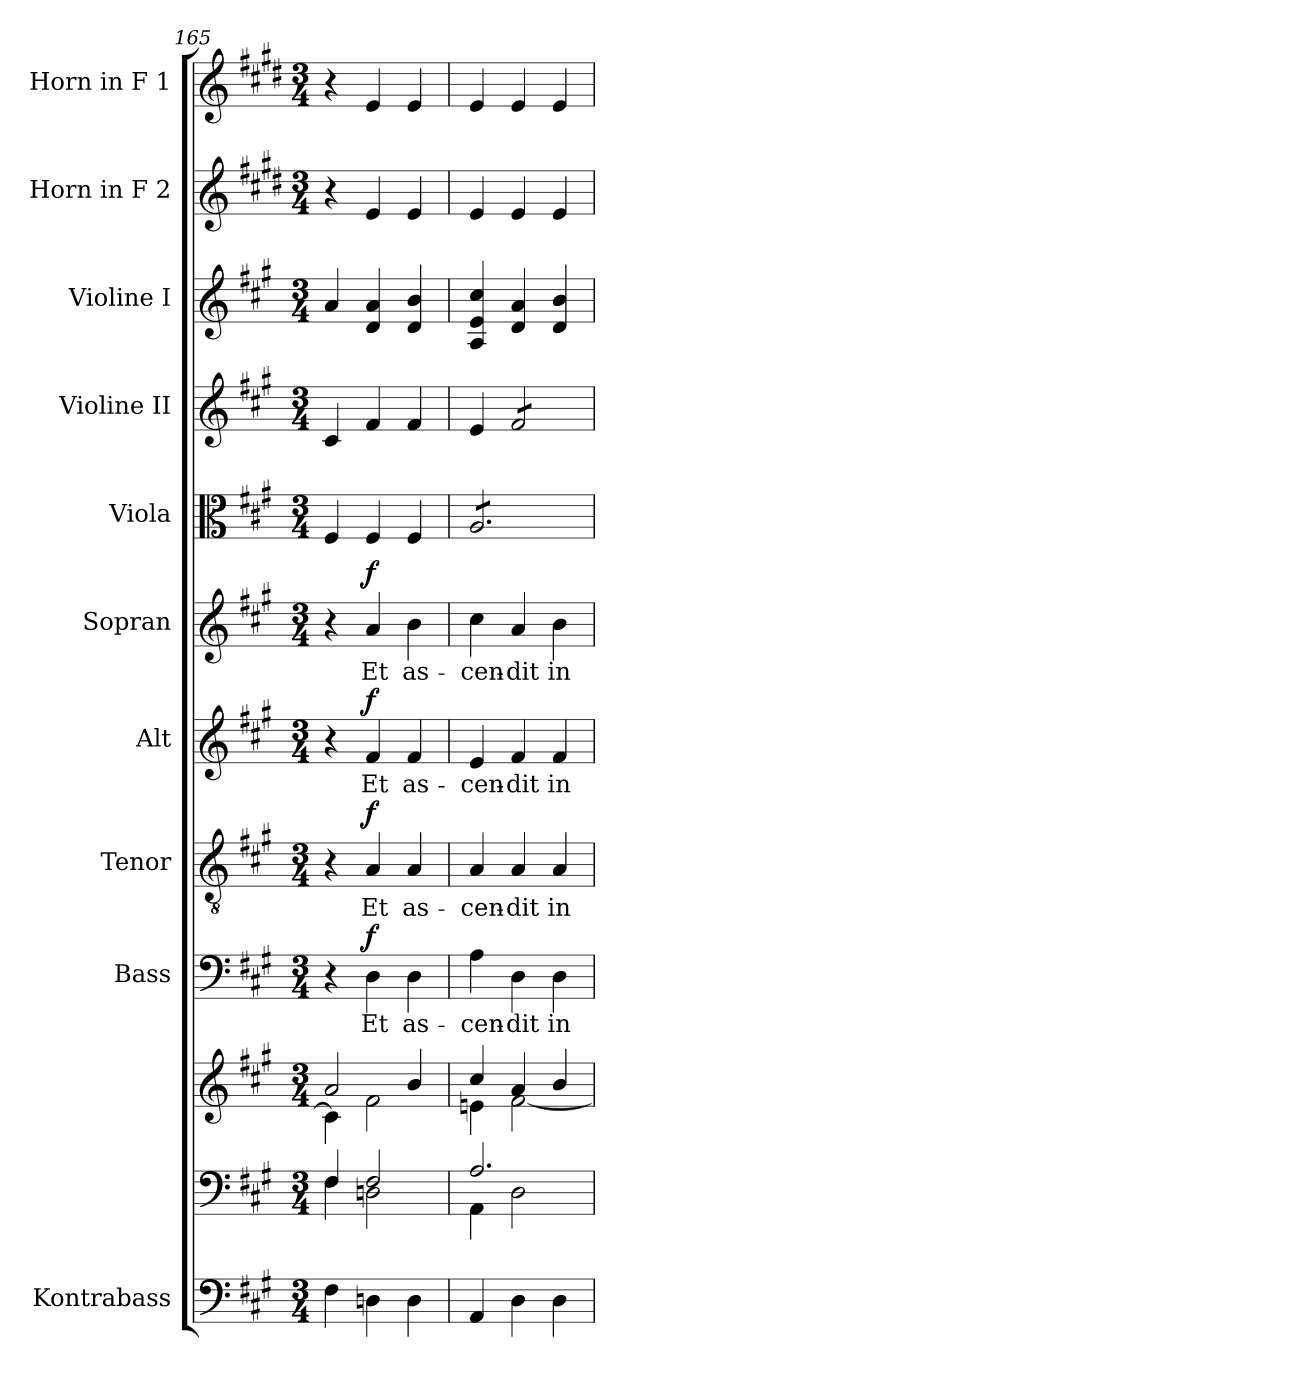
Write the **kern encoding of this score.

**kern	**kern	**kern	**kern	**text	**dynam	**kern	**text	**dynam	**kern	**text	**dynam	**kern	**text	**dynam	**kern	**kern	**kern	**kern	**kern
*part11	*part10	*part10	*part9	*part9	*part9	*part8	*part8	*part8	*part7	*part7	*part7	*part6	*part6	*part6	*part5	*part4	*part3	*part2	*part1
*staff12	*staff11	*staff10	*staff9	*staff9	*staff9	*staff8	*staff8	*staff8	*staff7	*staff7	*staff7	*staff6	*staff6	*staff6	*staff5	*staff4	*staff3	*staff2	*staff1
*I"Kontrabass	*	*	*I"Bass	*	*	*I"Tenor	*	*	*I"Alt	*	*	*I"Sopran	*	*	*I"Viola	*I"Violine II	*I"Violine I	*I"Horn in F 2	*I"Horn in F 1
*I'Kb.	*	*	*I'B.	*	*	*I'T.	*	*	*I'A.	*	*	*I'S.	*	*	*I'Vla.	*I'Vl. II	*I'Vl. I	*	*
*clefF4	*clefF4	*clefG2	*clefF4	*	*	*clefGv2	*	*	*clefG2	*	*	*clefG2	*	*	*clefC3	*clefG2	*clefG2	*clefG2	*clefG2
*ITrd7c12	*	*	*	*	*	*	*	*	*	*	*	*	*	*	*	*	*	*ITrd4c7	*ITrd4c7
*k[f#c#g#]	*k[f#c#g#]	*k[f#c#g#]	*k[f#c#g#]	*	*	*k[f#c#g#]	*	*	*k[f#c#g#]	*	*	*k[f#c#g#]	*	*	*k[f#c#g#]	*k[f#c#g#]	*k[f#c#g#]	*k[f#c#g#]	*k[f#c#g#]
*A:	*A:	*A:	*A:	*	*	*A:	*	*	*A:	*	*	*A:	*	*	*A:	*A:	*A:	*A:	*A:
*M3/4	*M3/4	*M3/4	*M3/4	*	*	*M3/4	*	*	*M3/4	*	*	*M3/4	*	*	*M3/4	*M3/4	*M3/4	*M3/4	*M3/4
=165	=165	=165	=165	=165	=165	=165	=165	=165	=165	=165	=165	=165	=165	=165	=165	=165	=165	=165	=165
*	*^	*^	*	*	*	*	*	*	*	*	*	*	*	*	*	*	*	*	*
4FF#\	4F#/	4F#\	2a/	4c#\]	4r	.	.	4r	.	.	4r	.	.	4r	.	.	4F#/	4c#/	4a/	4r	4r
!	!	!	!	!	!	!LO:LY:b	!LO:DY:a	!	!LO:LY:b	!LO:DY:a	!	!LO:LY:b	!LO:DY:a	!	!LO:LY:b	!LO:DY:a	!	!	!	!	!
4DDn\	2F#/	2Dn\	.	2f#\	4D\	Et	f	4A/	Et	f	4f#/	Et	f	4a/	Et	f	4F#/	4f#/	4d/ 4a/	4A/	4A/
!	!	!	!	!	!	!LO:LY:b	!	!	!LO:LY:b	!	!	!LO:LY:b	!	!	!LO:LY:b	!	!	!	!	!	!
4DD\	.	.	4b/	.	4D\	as-	.	4A/	as-	.	4f#/	as-	.	4b\	as-	.	4F#/	4f#/	4d/ 4b/	4A/	4A/
=166	=166	=166	=166	=166	=166	=166	=166	=166	=166	=166	=166	=166	=166	=166	=166	=166	=166	=166	=166	=166	=166
!	!	!	!	!	!	!LO:LY:b	!	!	!LO:LY:b	!	!	!LO:LY:b	!	!	!LO:LY:b	!	!	!	!	!	!
*	*	*	*	*	*	*	*	*	*	*	*	*	*	*	*	*	*tremolo	*	*	*	*
4AAA/	2.A/	4AA\	4cc#/	4en\	4A\	-cen-	.	4A/	-cen-	.	4e/	-cen-	.	4cc#\	-cen-	.	8A/L	4e/	4A/ 4e/ 4cc#/	4A/	4A/
.	.	.	.	.	.	.	.	.	.	.	.	.	.	.	.	.	8A/	.	.	.	.
!	!	!	!	!	!	!LO:LY:b	!	!	!LO:LY:b	!	!	!LO:LY:b	!	!	!LO:LY:b	!	!	!	!	!	!
*	*	*	*	*	*	*	*	*	*	*	*	*	*	*	*	*	*	*tremolo	*	*	*
4DD\	.	2D\	4a/	[<2f#\	4D\	-dit	.	4A/	-dit	.	4f#/	-dit	.	4a/	-dit	.	8A/	8f#/L	4d/ 4a/	4A/	4A/
.	.	.	.	.	.	.	.	.	.	.	.	.	.	.	.	.	8A/	8f#/	.	.	.
!	!	!	!	!	!	!LO:LY:b	!	!	!LO:LY:b	!	!	!LO:LY:b	!	!	!LO:LY:b	!	!	!	!	!	!
4DD\	.	.	4b/	.	4D\	in	.	4A/	in	.	4f#/	in	.	4b\	in	.	8A/	8f#/	4d/ 4b/	4A/	4A/
.	.	.	.	.	.	.	.	.	.	.	.	.	.	.	.	.	8A/J	8f#/J	.	.	.
*	*	*	*	*	*	*	*	*	*	*	*	*	*	*	*	*	*	*Xtremolo	*	*	*
*	*	*	*	*	*	*	*	*	*	*	*	*	*	*	*	*	*Xtremolo	*	*	*	*
*	*v	*v	*	*	*	*	*	*	*	*	*	*	*	*	*	*	*	*	*	*	*
*	*	*v	*v	*	*	*	*	*	*	*	*	*	*	*	*	*	*	*	*	*
=	=	=	=	=	=	=	=	=	=	=	=	=	=	=	=	=	=	=	=
*-	*-	*-	*-	*-	*-	*-	*-	*-	*-	*-	*-	*-	*-	*-	*-	*-	*-	*-	*-
